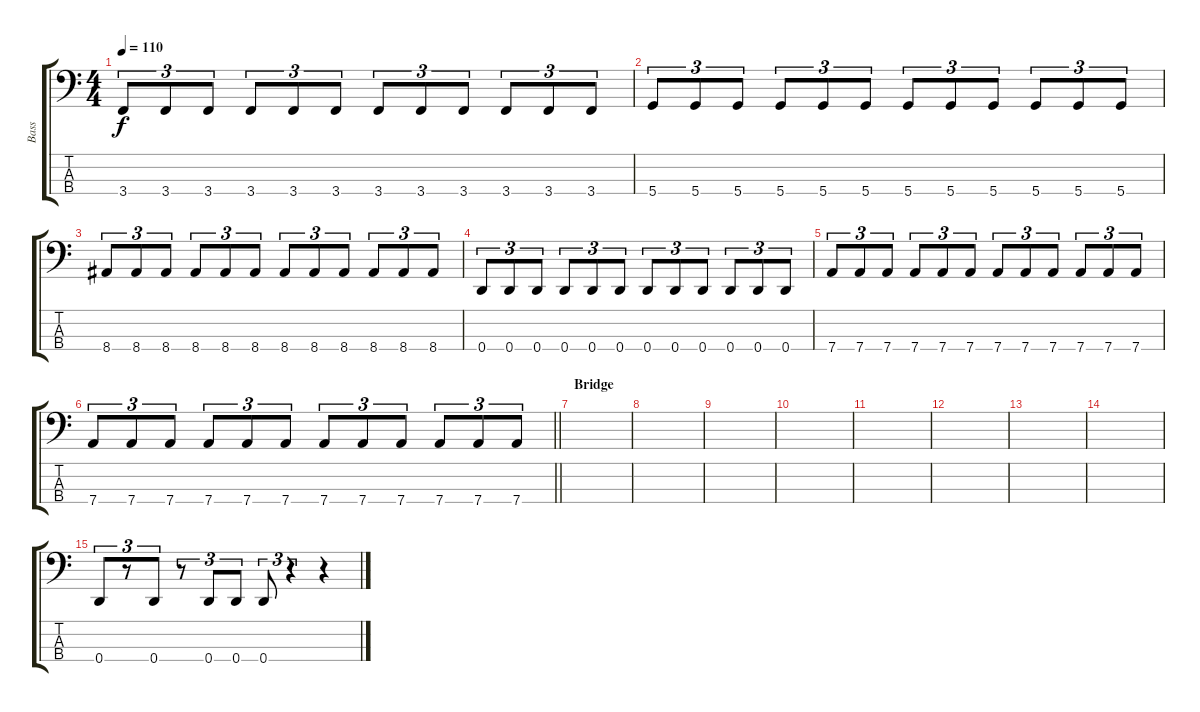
\track ("Bass" "Bass") {instrument electricbassfinger}
\staff {score tabs}
\tuning (G2 D2 A1 D1) {hide}
\ts (4 4)
\tempo 110
\clef f4
\ks c
3.4.8{tu (3 2) dy f} 3.4.8{tu (3 2)} 3.4.8{tu (3 2)} 3.4.8{tu (3 2)} 3.4.8{tu (3 2)} 3.4.8{tu (3 2)} 3.4.8{tu (3 2)} 3.4.8{tu (3 2)} 3.4.8{tu (3 2)} 3.4.8{tu (3 2)} 3.4.8{tu (3 2)} 3.4.8{tu (3 2)} |
5.4.8{tu (3 2)} 5.4.8{tu (3 2)} 5.4.8{tu (3 2)} 5.4.8{tu (3 2)} 5.4.8{tu (3 2)} 5.4.8{tu (3 2)} 5.4.8{tu (3 2)} 5.4.8{tu (3 2)} 5.4.8{tu (3 2)} 5.4.8{tu (3 2)} 5.4.8{tu (3 2)} 5.4.8{tu (3 2)} |
8.4.8{tu (3 2)} 8.4.8{tu (3 2)} 8.4.8{tu (3 2)} 8.4.8{tu (3 2)} 8.4.8{tu (3 2)} 8.4.8{tu (3 2)} 8.4.8{tu (3 2)} 8.4.8{tu (3 2)} 8.4.8{tu (3 2)} 8.4.8{tu (3 2)} 8.4.8{tu (3 2)} 8.4.8{tu (3 2)} |
0.4.8{tu (3 2)} 0.4.8{tu (3 2)} 0.4.8{tu (3 2)} 0.4.8{tu (3 2)} 0.4.8{tu (3 2)} 0.4.8{tu (3 2)} 0.4.8{tu (3 2)} 0.4.8{tu (3 2)} 0.4.8{tu (3 2)} 0.4.8{tu (3 2)} 0.4.8{tu (3 2)} 0.4.8{tu (3 2)} |
7.4.8{tu (3 2)} 7.4.8{tu (3 2)} 7.4.8{tu (3 2)} 7.4.8{tu (3 2)} 7.4.8{tu (3 2)} 7.4.8{tu (3 2)} 7.4.8{tu (3 2)} 7.4.8{tu (3 2)} 7.4.8{tu (3 2)} 7.4.8{tu (3 2)} 7.4.8{tu (3 2)} 7.4.8{tu (3 2)} |
\barLineRight lightlight
7.4.8{tu (3 2)} 7.4.8{tu (3 2)} 7.4.8{tu (3 2)} 7.4.8{tu (3 2)} 7.4.8{tu (3 2)} 7.4.8{tu (3 2)} 7.4.8{tu (3 2)} 7.4.8{tu (3 2)} 7.4.8{tu (3 2)} 7.4.8{tu (3 2)} 7.4.8{tu (3 2)} 7.4.8{tu (3 2)} |
\section ("" "Bridge")
|
|
|
|
|
|
|
|
0.4.8{tu (3 2)} r.8{tu (3 2)} 0.4.8{tu (3 2)} r.8{tu (3 2)} 0.4.8{tu (3 2)} 0.4.8{tu (3 2)} 0.4.8{tu (3 2)} r.4{tu (3 2)} r.4
